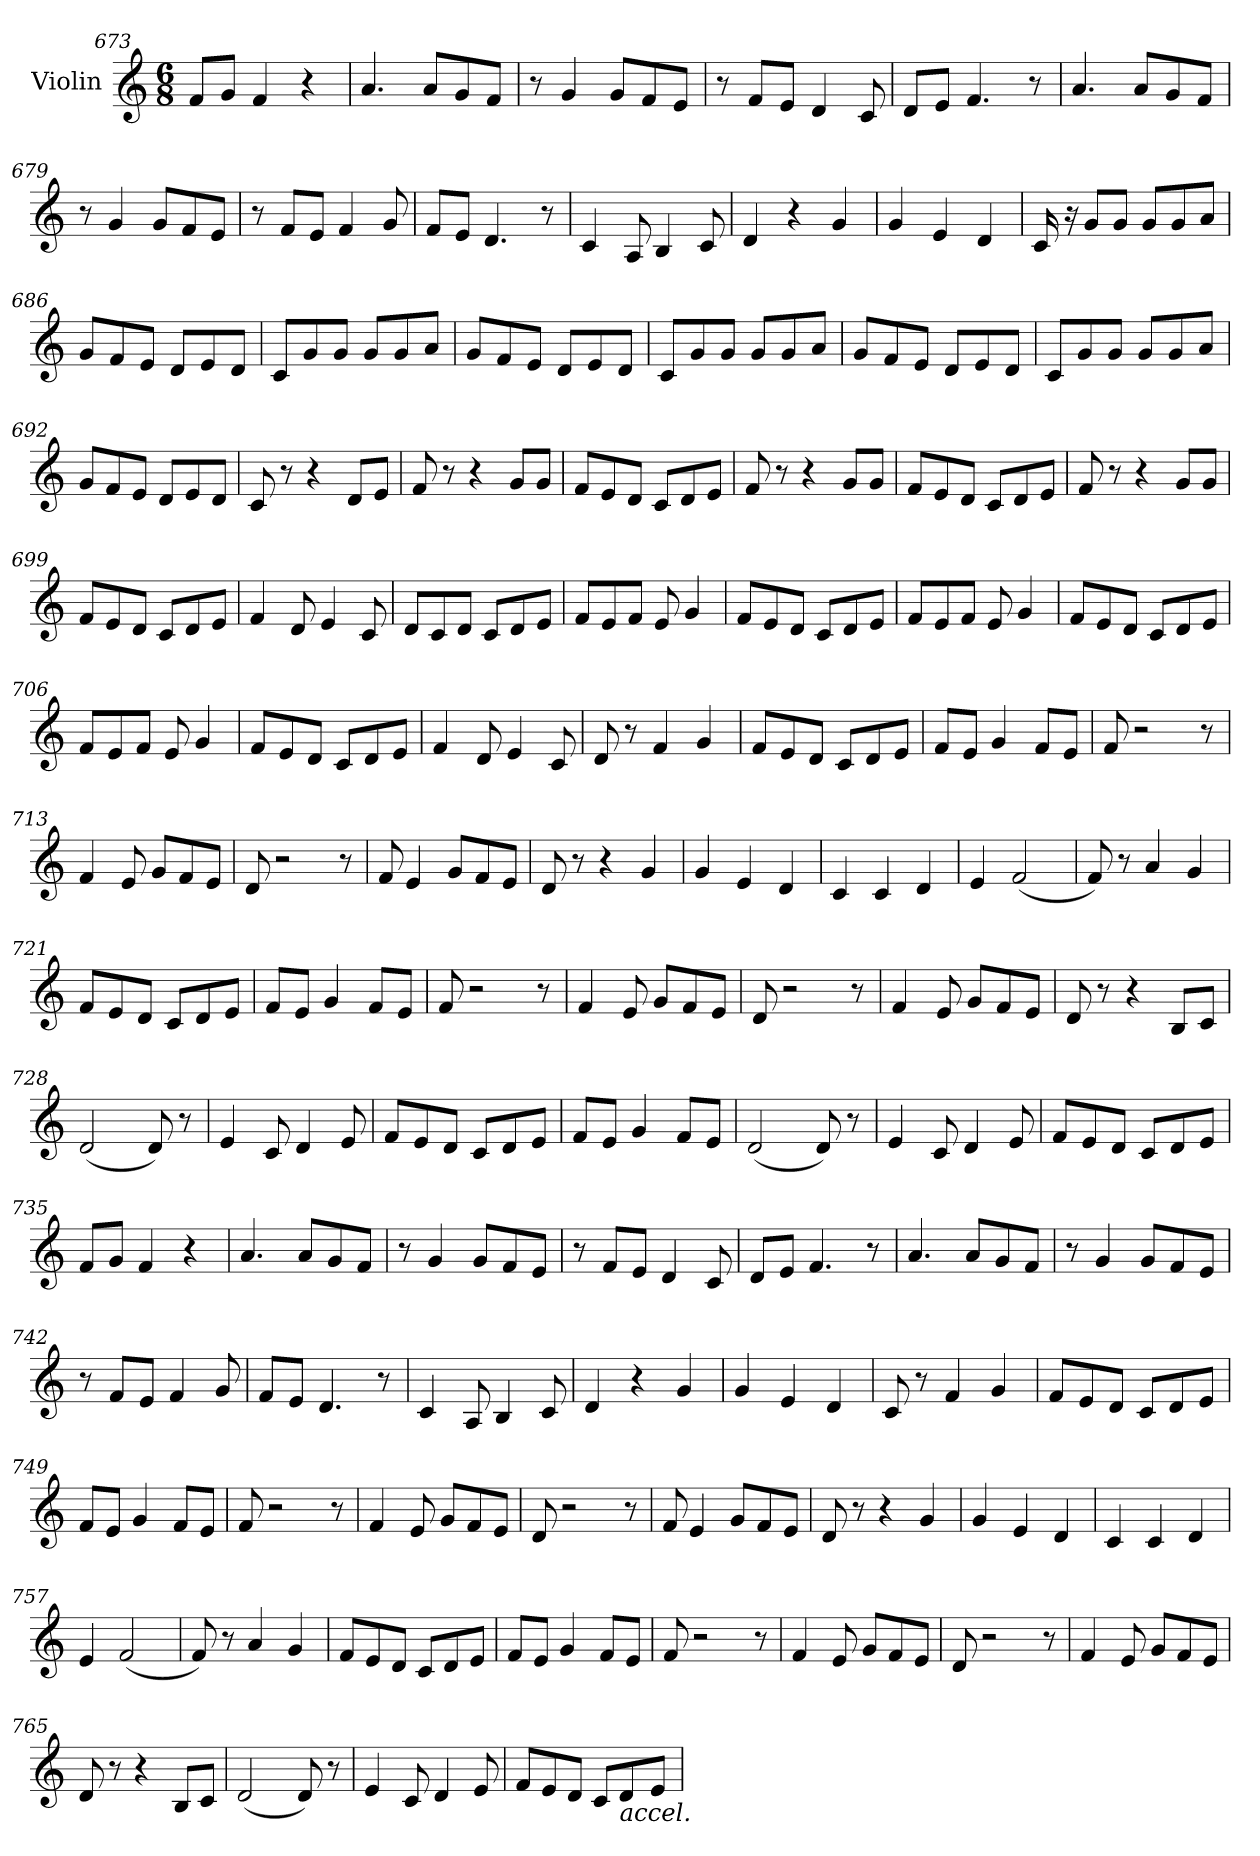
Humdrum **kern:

**kern
*part1
*staff1
*I"Violin
*clefG2
*k[]
*M6/8
=673
8f/L
8g/J
4f/
4r
=674
4.a/
8a/L
8g/
8f/J
=675
8r
4g/
8g/L
8f/
8e/J
=676
8r
8f/L
8e/J
4d/
8c/
!!LO:LB:g=z
=677
8d/L
8e/J
4.f/
8r
=678
4.a/
8a/L
8g/
8f/J
=679
8r
4g/
8g/L
8f/
8e/J
=680
8r
8f/L
8e/J
4f/
8g/
=681
8f/L
8e/J
4.d/
8r
=682
4c/
8A/
4B/
8c/
!!LO:PB:g=z
=683
4d/
4r
4g/
=684
4g/
4e/
4d/
=685
16c/
16r
8g/L
8g/J
8g/L
8g/
8a/J
=686
8g/L
8f/
8e/J
8d/L
8e/
8d/J
=687
8c/L
8g/
8g/J
8g/L
8g/
8a/J
!!LO:LB:g=z
=688
8g/L
8f/
8e/J
8d/L
8e/
8d/J
=689
8c/L
8g/
8g/J
8g/L
8g/
8a/J
=690
8g/L
8f/
8e/J
8d/L
8e/
8d/J
=691
8c/L
8g/
8g/J
8g/L
8g/
8a/J
=692
8g/L
8f/
8e/J
8d/L
8e/
8d/J
!!LO:LB:g=z
=693
8c/
8r
4r
8d/L
8e/J
=694
8f/
8r
4r
8g/L
8g/J
=695
8f/L
8e/
8d/J
8c/L
8d/
8e/J
=696
8f/
8r
4r
8g/L
8g/J
=697
8f/L
8e/
8d/J
8c/L
8d/
8e/J
!!LO:LB:g=z
=698
8f/
8r
4r
8g/L
8g/J
=699
8f/L
8e/
8d/J
8c/L
8d/
8e/J
=700
4f/
8d/
4e/
8c/
=701
8d/L
8c/
8d/J
8c/L
8d/
8e/J
=702
8f/L
8e/
8f/J
8e/
4g/
!!LO:LB:g=z
=703
8f/L
8e/
8d/J
8c/L
8d/
8e/J
=704
8f/L
8e/
8f/J
8e/
4g/
=705
8f/L
8e/
8d/J
8c/L
8d/
8e/J
=706
8f/L
8e/
8f/J
8e/
4g/
=707
8f/L
8e/
8d/J
8c/L
8d/
8e/J
!!LO:LB:g=z
=708
4f/
8d/
4e/
8c/
=709
8d/
8r
4f/
4g/
=710
8f/L
8e/
8d/J
8c/L
8d/
8e/J
=711
8f/L
8e/J
4g/
8f/L
8e/J
=712
8f/
2r
8r
=713
4f/
8e/
8g/L
8f/
8e/J
!!LO:LB:g=z
=714
8d/
2r
8r
=715
8f/
4e/
8g/L
8f/
8e/J
=716
8d/
8r
4r
4g/
=717
4g/
4e/
4d/
=718
4c/
4c/
4d/
=719
4e/
(<2f/
=720
8f/)
8r
4a/
4g/
!!LO:LB:g=z
=721
8f/L
8e/
8d/J
8c/L
8d/
8e/J
=722
8f/L
8e/J
4g/
8f/L
8e/J
=723
8f/
2r
8r
=724
4f/
8e/
8g/L
8f/
8e/J
=725
8d/
2r
8r
=726
4f/
8e/
8g/L
8f/
8e/J
!!LO:PB:g=z
=727
8d/
8r
4r
8B/L
8c/J
=728
(<2d/
8d/)
8r
=729
4e/
8c/
4d/
8e/
=730
8f/L
8e/
8d/J
8c/L
8d/
8e/J
=731
8f/L
8e/J
4g/
8f/L
8e/J
=732
(<2d/
8d/)
8r
!!LO:LB:g=z
=733
4e/
8c/
4d/
8e/
=734
8f/L
8e/
8d/J
8c/L
8d/
8e/J
=735
8f/L
8g/J
4f/
4r
=736
4.a/
8a/L
8g/
8f/J
=737
8r
4g/
8g/L
8f/
8e/J
=738
8r
8f/L
8e/J
4d/
8c/
!!LO:LB:g=z
=739
8d/L
8e/J
4.f/
8r
=740
4.a/
8a/L
8g/
8f/J
=741
8r
4g/
8g/L
8f/
8e/J
=742
8r
8f/L
8e/J
4f/
8g/
=743
8f/L
8e/J
4.d/
8r
=744
4c/
8A/
4B/
8c/
!!LO:LB:g=z
=745
4d/
4r
4g/
=746
4g/
4e/
4d/
=747
8c/
8r
4f/
4g/
=748
8f/L
8e/
8d/J
8c/L
8d/
8e/J
=749
8f/L
8e/J
4g/
8f/L
8e/J
=750
8f/
2r
8r
!!LO:LB:g=z
=751
4f/
8e/
8g/L
8f/
8e/J
=752
8d/
2r
8r
=753
8f/
4e/
8g/L
8f/
8e/J
=754
8d/
8r
4r
4g/
=755
4g/
4e/
4d/
=756
4c/
4c/
4d/
=757
4e/
(<2f/
!!LO:LB:g=z
=758
8f/)
8r
4a/
4g/
=759
8f/L
8e/
8d/J
8c/L
8d/
8e/J
=760
8f/L
8e/J
4g/
8f/L
8e/J
=761
8f/
2r
8r
=762
4f/
8e/
8g/L
8f/
8e/J
=763
8d/
2r
8r
!!LO:LB:g=z
=764
4f/
8e/
8g/L
8f/
8e/J
=765
8d/
8r
4r
8B/L
8c/J
=766
(<2d/
8d/)
8r
=767
4e/
8c/
4d/
8e/
=768
8f/L
8e/
8d/J
8c/L
!LO:TX:b:i:t=accel.
8d/
8e/J
=
*-
